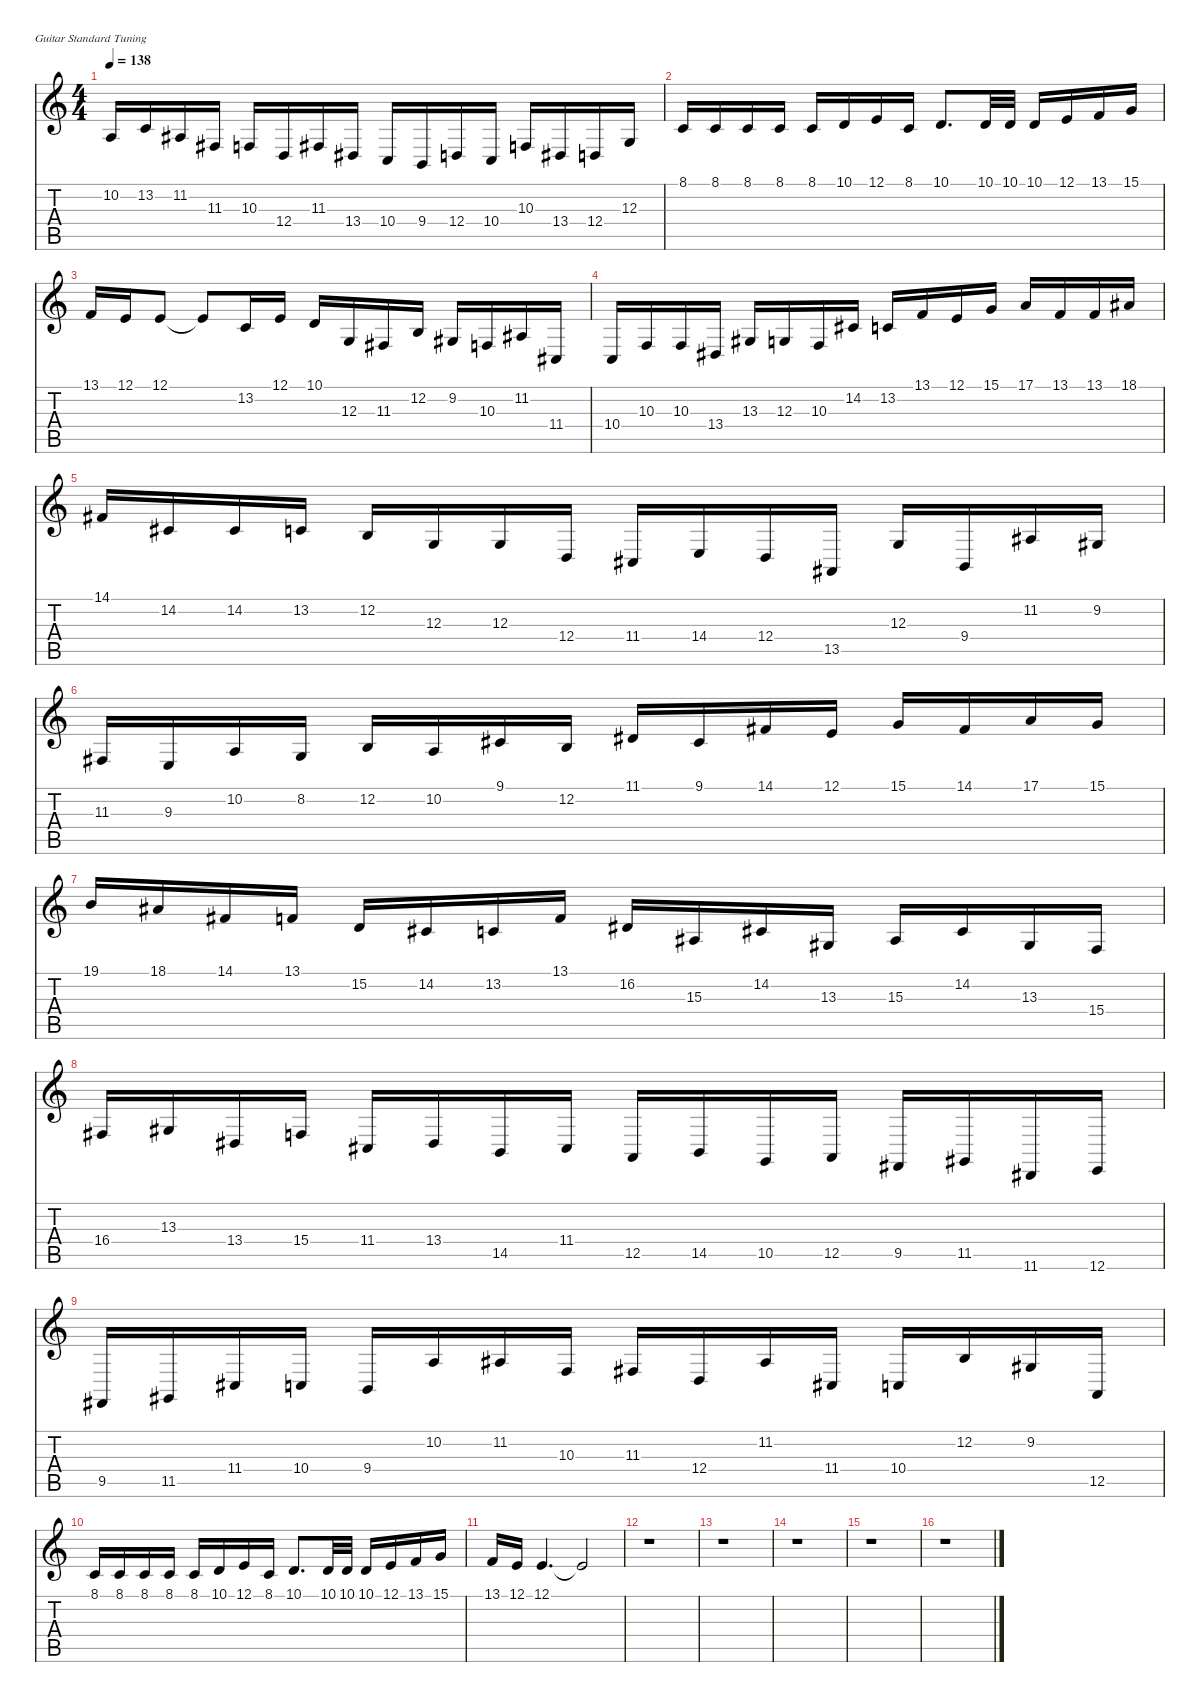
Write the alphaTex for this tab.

\defaultSystemsLayout 4
\hideDynamics
\bracketExtendMode nobrackets
\singleTrackTrackNamePolicy hidden
\multiTrackTrackNamePolicy hidden
\firstSystemTrackNameMode fullname
\firstSystemTrackNameOrientation horizontal
\otherSystemsTrackNameOrientation horizontal
\track ("Marimbas" "mar.") {instrument marimba}
\staff {score tabs}
\tuning (E4 B3 G3 D3 A2 E2)
\displaytranspose -12
\ts (4 4)
\tempo 138
\clef g2
\ks c
10.2.16{dy fff beam Up} 13.2.16{beam Up} 11.2{acc #}.16{beam Up} 11.3{acc #}.16{beam Up} 10.3.16{beam Up} 12.4.16{beam Up} 11.3{acc #}.16{beam Up} 13.4{acc #}.16{beam Up} 10.4.16{beam Up} 9.4.16{beam Up} 12.4.16{beam Up} 10.4.16{beam Up} 10.3.16{beam Up} 13.4{acc #}.16{beam Up} 12.4.16{beam Up} 12.3.16{beam Up} |
8.1.16{beam Up} 8.1.16{beam Up} 8.1.16{beam Up} 8.1.16{beam Up} 8.1.16{beam Up} 10.1.16{beam Up} 12.1.16{beam Up} 8.1.16{beam Up} 10.1.8{d beam Up} 10.1.32{beam Up} 10.1.32{beam Up} 10.1.16{beam Up} 12.1.16{beam Up} 13.1.16{beam Up} 15.1.16{beam Up} |
13.1.16{beam Up} 12.1.16{beam Up} 12.1.8{beam Up} 12.1{t}.8{dy f beam Up} 13.2.16{dy fff beam Up} 12.1.16{beam Up} 10.1.16{beam Up} 12.3.16{beam Up} 11.3{acc #}.16{beam Up} 12.2.16{beam Up} 9.2{acc #}.16{beam Up} 10.3.16{beam Up} 11.2{acc #}.16{beam Up} 11.4{acc #}.16{beam Up} |
10.4.16{beam Up} 10.3.16{beam Up} 10.3.16{beam Up} 13.4{acc #}.16{beam Up} 13.3{acc #}.16{beam Up} 12.3.16{beam Up} 10.3.16{beam Up} 14.2{acc #}.16{beam Up} 13.2.16{beam Up} 13.1.16{beam Up} 12.1.16{beam Up} 15.1.16{beam Up} 17.1.16{beam Up} 13.1.16{beam Up} 13.1.16{beam Up} 18.1{acc #}.16{beam Up} |
14.1{acc #}.16{beam Up} 14.2{acc #}.16{beam Up} 14.2{acc #}.16{beam Up} 13.2.16{beam Up} 12.2.16{beam Up} 12.3.16{beam Up} 12.3.16{beam Up} 12.4.16{beam Up} 11.4{acc #}.16{beam Up} 14.4.16{beam Up} 12.4.16{beam Up} 13.5{acc #}.16{beam Up} 12.3.16{beam Up} 9.4.16{beam Up} 11.2{acc #}.16{beam Up} 9.2{acc #}.16{beam Up} |
11.3{acc #}.16{beam Up} 9.3.16{beam Up} 10.2.16{beam Up} 8.2.16{beam Up} 12.2.16{beam Up} 10.2.16{beam Up} 9.1{acc #}.16{beam Up} 12.2.16{beam Up} 11.1{acc #}.16{beam Up} 9.1{acc #}.16{beam Up} 14.1{acc #}.16{beam Up} 12.1.16{beam Up} 15.1.16{beam Up} 14.1{acc #}.16{beam Up} 17.1.16{beam Up} 15.1.16{beam Up} |
19.1.16{beam Up} 18.1{acc #}.16{beam Up} 14.1{acc #}.16{beam Up} 13.1.16{beam Up} 15.2.16{beam Up} 14.2{acc #}.16{beam Up} 13.2.16{beam Up} 13.1.16{beam Up} 16.2{acc #}.16{beam Up} 15.3{acc #}.16{beam Up} 14.2{acc #}.16{beam Up} 13.3{acc #}.16{beam Up} 15.3{acc #}.16{beam Up} 14.2{acc #}.16{beam Up} 13.3{acc #}.16{beam Up} 15.4.16{beam Up} |
16.4{acc #}.16{beam Up} 13.3{acc #}.16{beam Up} 13.4{acc #}.16{beam Up} 15.4.16{beam Up} 11.4{acc #}.16{beam Up} 13.4{acc #}.16{beam Up} 14.5.16{beam Up} 11.4{acc #}.16{beam Up} 12.5.16{beam Up} 14.5.16{beam Up} 10.5.16{beam Up} 12.5.16{beam Up} 9.5{acc #}.16{beam Up} 11.5{acc #}.16{beam Up} 11.6{acc #}.16{beam Up} 12.6.16{beam Up} |
9.5{acc #}.16{beam Up} 11.5{acc #}.16{beam Up} 11.4{acc #}.16{beam Up} 10.4.16{beam Up} 9.4.16{beam Up} 10.2.16{beam Up} 11.2{acc #}.16{beam Up} 10.3.16{beam Up} 11.3{acc #}.16{beam Up} 12.4.16{beam Up} 11.2{acc #}.16{beam Up} 11.4{acc #}.16{beam Up} 10.4.16{beam Up} 12.2.16{beam Up} 9.2{acc #}.16{beam Up} 12.5.16{beam Up} |
8.1.16{beam Up} 8.1.16{beam Up} 8.1.16{beam Up} 8.1.16{beam Up} 8.1.16{beam Up} 10.1.16{beam Up} 12.1.16{beam Up} 8.1.16{beam Up} 10.1.8{d beam Up} 10.1.32{beam Up} 10.1.32{beam Up} 10.1.16{beam Up} 12.1.16{beam Up} 13.1.16{beam Up} 15.1.16{beam Up} |
13.1.16{beam Up} 12.1.16{beam Up} 12.1.4{d beam Up} 12.1{t}.2{dy f beam Up} |
r.1{beam Down} |
r.1{beam Down} |
r.1{beam Down} |
r.1{beam Down} |
r.1{beam Down}
